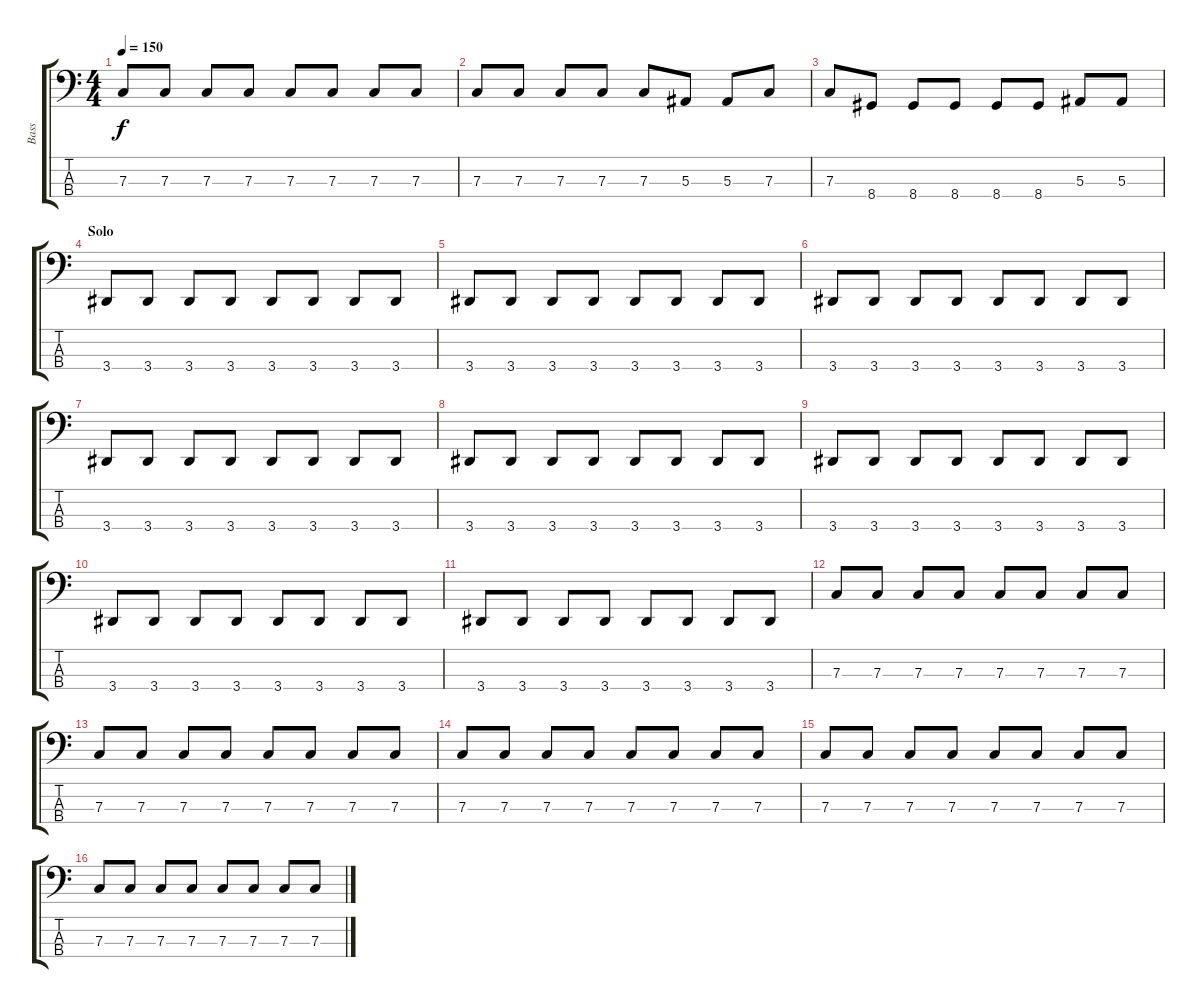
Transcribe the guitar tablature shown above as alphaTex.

\track ("Bass" "Bass") {instrument electricbassfinger}
\staff {score tabs}
\tuning (Eb2 Bb1 F1 C1) {hide}
\ts (4 4)
\tempo 150
\clef f4
\ks c
7.3{t}.8{dy f} 7.3.8 7.3.8 7.3.8 7.3.8 7.3.8 7.3.8 7.3.8 |
7.3.8 7.3.8 7.3.8 7.3.8 7.3.8 5.3.8 5.3.8 7.3.8 |
7.3.8 8.4.8 8.4.8 8.4.8 8.4.8 8.4.8 5.3.8 5.3.8 |
\section ("" "Solo")
3.4.8 3.4.8 3.4.8 3.4.8 3.4.8 3.4.8 3.4.8 3.4.8 |
3.4.8 3.4.8 3.4.8 3.4.8 3.4.8 3.4.8 3.4.8 3.4.8 |
3.4.8 3.4.8 3.4.8 3.4.8 3.4.8 3.4.8 3.4.8 3.4.8 |
3.4.8 3.4.8 3.4.8 3.4.8 3.4.8 3.4.8 3.4.8 3.4.8 |
3.4.8 3.4.8 3.4.8 3.4.8 3.4.8 3.4.8 3.4.8 3.4.8 |
3.4.8 3.4.8 3.4.8 3.4.8 3.4.8 3.4.8 3.4.8 3.4.8 |
3.4.8 3.4.8 3.4.8 3.4.8 3.4.8 3.4.8 3.4.8 3.4.8 |
3.4.8 3.4.8 3.4.8 3.4.8 3.4.8 3.4.8 3.4.8 3.4.8 |
7.3.8 7.3.8 7.3.8 7.3.8 7.3.8 7.3.8 7.3.8 7.3.8 |
7.3.8 7.3.8 7.3.8 7.3.8 7.3.8 7.3.8 7.3.8 7.3.8 |
7.3.8 7.3.8 7.3.8 7.3.8 7.3.8 7.3.8 7.3.8 7.3.8 |
7.3.8 7.3.8 7.3.8 7.3.8 7.3.8 7.3.8 7.3.8 7.3.8 |
7.3.8 7.3.8 7.3.8 7.3.8 7.3.8 7.3.8 7.3.8 7.3.8
